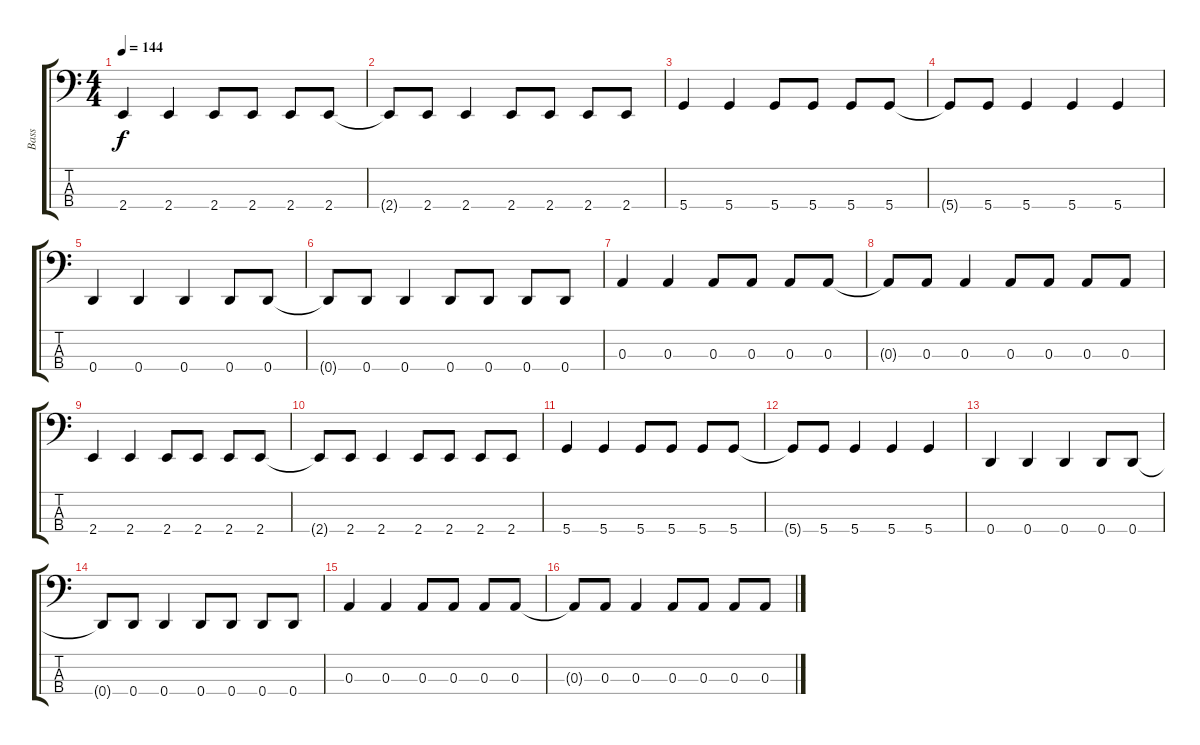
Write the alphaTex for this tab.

\track ("Bass" "Bass") {instrument electricbasspick}
\staff {score tabs}
\tuning (G2 D2 A1 D1) {hide}
\ts (4 4)
\tempo 144
\clef f4
\ks c
2.4.4{dy f} 2.4.4 2.4.8 2.4.8 2.4.8 2.4.8 |
2.4{t}.8 2.4.8 2.4.4 2.4.8 2.4.8 2.4.8 2.4.8 |
5.4.4 5.4.4 5.4.8 5.4.8 5.4.8 5.4.8 |
5.4{t}.8 5.4.8 5.4.4 5.4.4 5.4.4 |
0.4.4 0.4.4 0.4.4 0.4.8 0.4.8 |
0.4{t}.8 0.4.8 0.4.4 0.4.8 0.4.8 0.4.8 0.4.8 |
0.3.4 0.3.4 0.3.8 0.3.8 0.3.8 0.3.8 |
0.3{t}.8 0.3.8 0.3.4 0.3.8 0.3.8 0.3.8 0.3.8 |
2.4.4 2.4.4 2.4.8 2.4.8 2.4.8 2.4.8 |
2.4{t}.8 2.4.8 2.4.4 2.4.8 2.4.8 2.4.8 2.4.8 |
5.4.4 5.4.4 5.4.8 5.4.8 5.4.8 5.4.8 |
5.4{t}.8 5.4.8 5.4.4 5.4.4 5.4.4 |
0.4.4 0.4.4 0.4.4 0.4.8 0.4.8 |
0.4{t}.8 0.4.8 0.4.4 0.4.8 0.4.8 0.4.8 0.4.8 |
0.3.4 0.3.4 0.3.8 0.3.8 0.3.8 0.3.8 |
0.3{t}.8 0.3.8 0.3.4 0.3.8 0.3.8 0.3.8 0.3.8
